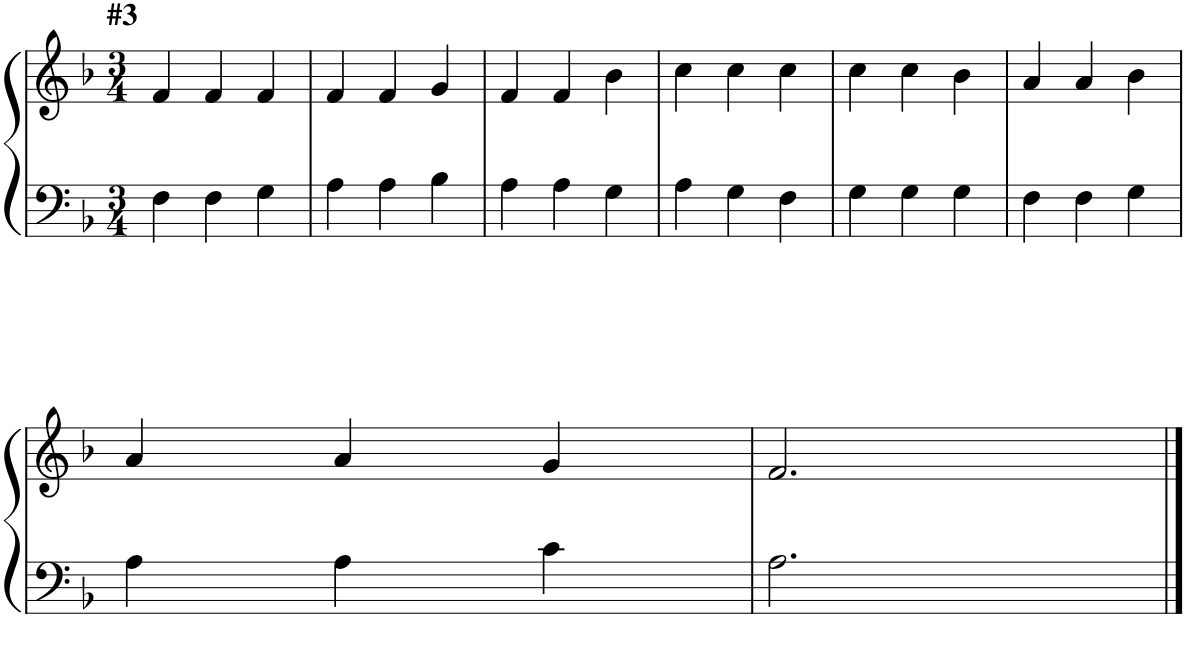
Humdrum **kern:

**kern	**kern
*part1	*part1
*staff2	*staff1
*I"Piano	*
*I'Pno.	*
!!LO:PB:g=z
*clefF4	*clefG2
*k[b-]	*k[b-]
*M3/4	*M3/4
=1	=1
!	!LO:TX:a:B:t=#3
4F\	4f/
4F\	4f/
4G\	4f/
=2	=2
4A\	4f/
4A\	4f/
4B-\	4g/
=3	=3
4A\	4f/
4A\	4f/
4G\	4b-\
=4	=4
4A\	4cc\
4G\	4cc\
4F\	4cc\
=5	=5
4G\	4cc\
4G\	4cc\
4G\	4b-\
=6	=6
4F\	4a/
4F\	4a/
4G\	4b-\
!!LO:LB:g=z
=7	=7
4A\	4a/
4A\	4a/
4c\	4g/
=8	=8
2.A\	2.f/
==	==
*-	*-
